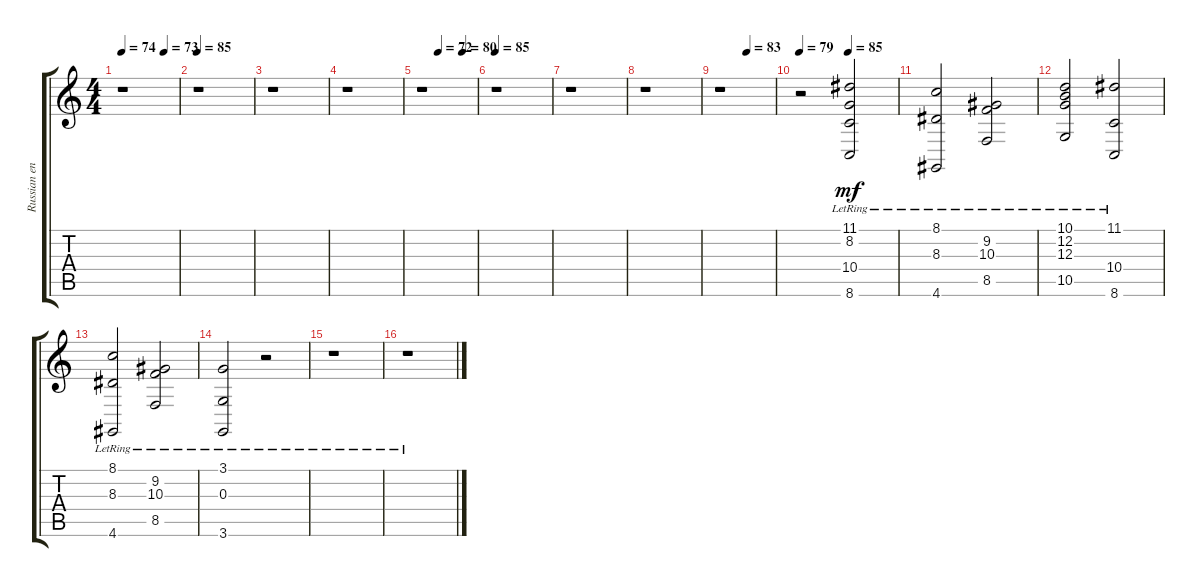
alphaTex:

\track ("Russian ensemble" "Russian en") {instrument tremolostrings}
\staff {score tabs}
\tuning (E4 B3 G3 D3 A2 E2) {hide}
\ts (4 4)
\tempo 74
\tempo (73 0.75)
\tempo 74
\clef g2
\ks c
r.1{dy mf instrument tremolostrings} |
\tempo 85
r.1 |
r.1 |
r.1 |
\tempo (72 0.3125)
\tempo (80 0.75)
r.1 |
\tempo 85
r.1 |
r.1 |
r.1 |
\tempo (83 0.5)
r.1 |
\tempo 79
\tempo (85 0.5)
r.2 (11.1{lr} 8.2{lr} 10.4{lr} 8.6{lr}).2 |
(8.1{lr} 8.3{lr} 4.6{lr}).2 (9.2{lr} 10.3{lr} 8.5{lr}).2 |
(10.1{lr} 12.2{lr} 12.3{lr} 10.5{lr}).2 (11.1{lr} 10.4{lr} 8.6{lr}).2 |
(8.1{lr} 8.3{lr} 4.6{lr}).2 (9.2{lr} 10.3{lr} 8.5{lr}).2 |
(3.1{lr} 0.3{lr} 3.6{lr}).2 r.2 |
r.1 |
r.1
